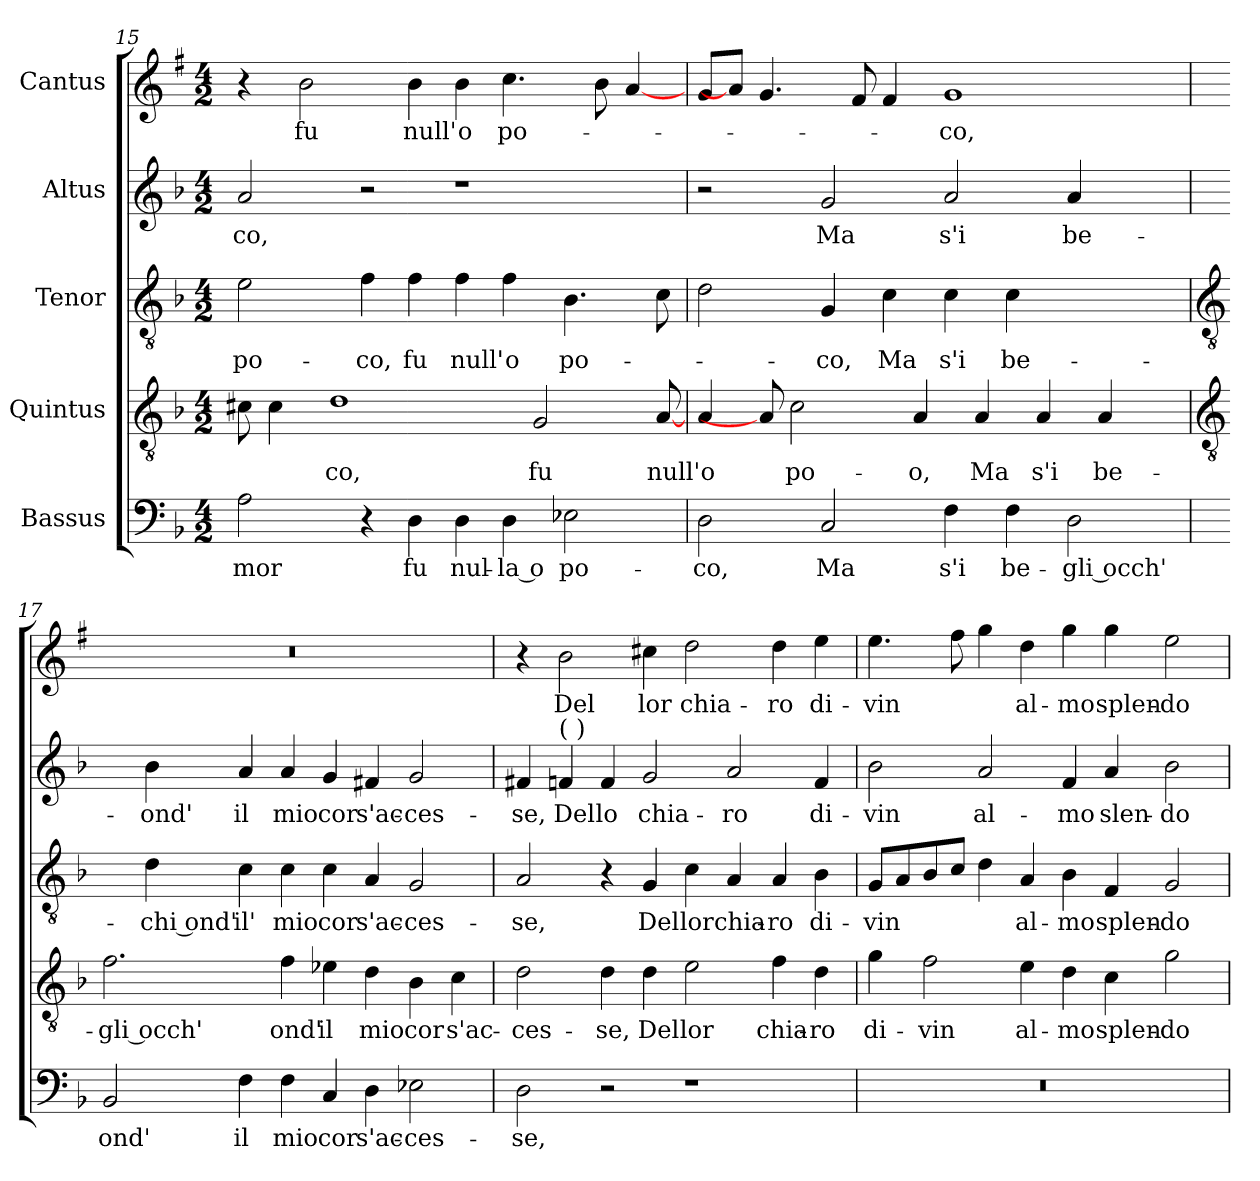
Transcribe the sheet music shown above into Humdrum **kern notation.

**kern	**text	**kern	**text	**kern	**text	**kern	**text	**kern	**text
*part5	*part5	*part4	*part4	*part3	*part3	*part2	*part2	*part1	*part1
*staff5	*staff5	*staff4	*staff4	*staff3	*staff3	*staff2	*staff2	*staff1	*staff1
*I"Bassus	*	*I"Quintus	*	*I"Tenor	*	*I"Altus	*	*I"Cantus	*
*clefF4	*	*clefGv2	*	*clefGv2	*	*clefG2	*	*clefG2	*
*	*	*	*	*	*	*	*	*ITrd1c2	*
*k[b-]	*	*k[b-]	*	*k[b-]	*	*k[b-]	*	*k[b-]	*
*F:	*	*F:	*	*F:	*	*F:	*	*F:	*
*M4/2	*	*M4/2	*	*M4/2	*	*M4/2	*	*M4/2	*
=15	=15	=15	=15	=15	=15	=15	=15	=15	=15
!	!LO:LY:b	!	!	!	!LO:LY:b	!	!LO:LY:b	!	!
2A	-mor	8c#	.	2e	po-	2a	-co,	4r	.
.	.	4c#	.	.	.	.	.	.	.
!	!	!	!	!	!	!	!	!	!LO:LY:b
.	.	.	.	.	.	.	.	2a	fu
!	!	!	!LO:LY:b	!	!	!	!	!	!
.	.	1d	-co,	.	.	.	.	.	.
!	!	!	!	!	!LO:LY:b	!	!	!	!
4r	.	.	.	4f	-co,	2r	.	.	.
!	!LO:LY:b	!	!	!	!LO:LY:b	!	!	!	!LO:LY:b
4D	fu	.	.	4f	fu	.	.	4a	null'
!	!LO:LY:b	!	!	!	!LO:LY:b	!	!	!	!LO:LY:b
4D	nul-	.	.	4f	null'	1r	.	4a	o
!	!LO:LY:b	!	!	!	!LO:LY:b	!	!	!	!LO:LY:b
4D	-la o	.	.	4f	o	.	.	4.b-	po-
!	!	!	!LO:LY:b	!	!	!	!	!	!
.	.	2G	fu	.	.	.	.	.	.
!	!LO:LY:b	!	!	!	!LO:LY:b	!	!	!	!
2E-X	po-	.	.	4.B-	po-	.	.	.	.
.	.	.	.	.	.	.	.	8a	.
.	.	.	.	.	.	.	.	[4g	.
!	!	!	!LO:LY:b	!	!	!	!	!	!
.	.	[8A	null'	8c	.	.	.	.	.
=16	=16	=16	=16	=16	=16	=16	=16	=16	=16
!	!LO:LY:b	!	!LO:LY:b	!	!	!	!	!	!
2D	-co,	4A	o	2d	.	2r	.	8f/L	.
.	.	.	.	.	.	.	.	8g/J]	.
.	.	8A]	.	.	.	.	.	4.f	.
!	!	!	!LO:LY:b	!	!	!	!	!	!
.	.	2c	po-	.	.	.	.	.	.
!	!LO:LY:b	!	!	!	!LO:LY:b	!	!LO:LY:b	!	!
2C	Ma	.	.	4G	-co,	2g	Ma	.	.
.	.	.	.	.	.	.	.	8e	.
!	!	!	!	!	!LO:LY:b	!	!	!	!
.	.	.	.	4c	Ma	.	.	4e	.
!	!	!	!LO:LY:b	!	!	!	!	!	!
.	.	4A	-o,	.	.	.	.	.	.
!	!LO:LY:b	!	!	!	!LO:LY:b	!	!LO:LY:b	!	!LO:LY:b
4F	s'i	.	.	4c	s'i	2a	s'i	1f	-co,
!	!	!	!LO:LY:b	!	!	!	!	!	!
.	.	4A	Ma	.	.	.	.	.	.
!	!LO:LY:b	!	!	!	!LO:LY:b	!	!	!	!
4F	be-	.	.	4c	be-	.	.	.	.
!	!	!	!LO:LY:b	!	!	!	!	!	!
.	.	4A	s'i	.	.	.	.	.	.
!	!LO:LY:b	!	!	!	!LO:LY:b	!	!LO:LY:b	!	!
2D	-gli occh'	.	.	[2dyy	-gli oc-	4a	be-	.	.
!	!	!	!LO:LY:b	!	!	!	!	!	!
.	.	4A	be-	.	.	.	.	.	.
!	!	!	!	!	!	!	!LO:LY:b	!	!
.	.	.	.	.	.	[4fyy	-gli occh'__	.	.
.	.	8ryy	.	.	.	.	.	.	.
!!LO:LB:g=z
=17	=17	=17	=17	=17	=17	=17	=17	=17	=17
*	*	*clefGv2	*	*clefGv2	*	*	*	*	*
!	!LO:LY:b	!	!LO:LY:b	!	!	!	!LO:LY:b	!	!
2BB-	ond'	2.f	-gli occh'	4dyy]	.	4fyy]	___	0r	.
!	!	!	!	!	!LO:LY:b	!	!LO:LY:b	!	!
.	.	.	.	4d	-chi ond'	4b-	ond'	.	.
!	!LO:LY:b	!	!	!	!LO:LY:b	!	!LO:LY:b	!	!
4F	il	.	.	4c	il'	4a	il	.	.
!	!LO:LY:b	!	!LO:LY:b	!	!LO:LY:b	!	!LO:LY:b	!	!
4F	mio	4f	ond'	4c	mio	4a	mio	.	.
!	!LO:LY:b	!	!LO:LY:b	!	!LO:LY:b	!	!LO:LY:b	!	!
4C	cor	4e-X	il	4c	cor	4g	cor	.	.
!	!LO:LY:b	!	!LO:LY:b	!	!LO:LY:b	!	!LO:LY:b	!	!
4D	s'ac-	4d	mio	4A	s'ac-	4f#X	s'ac-	.	.
!	!LO:LY:b	!	!LO:LY:b	!	!LO:LY:b	!	!LO:LY:b	!	!
2E-X	-ces-	4B-	cor	2G	-ces-	2g	-ces-	.	.
!	!	!	!LO:LY:b	!	!	!	!	!	!
.	.	4c	s'ac-	.	.	.	.	.	.
=18	=18	=18	=18	=18	=18	=18	=18	=18	=18
!	!LO:LY:b	!	!LO:LY:b	!	!LO:LY:b	!	!LO:LY:b	!	!
2D	-se,	2d	-ces-	2A	-se,	4f#	-se,	4r	.
!	!	!	!	!	!	!LO:TX:a:t=(  )	!	!	!
!	!	!	!	!	!	!	!LO:LY:b	!	!LO:LY:b
.	.	.	.	.	.	4f	Del	2a	Del
!	!	!	!LO:LY:b	!	!	!	!LO:LY:b	!	!
2r	.	4d	-se,	4r	.	4f	lo	.	.
!	!	!	!LO:LY:b	!	!LO:LY:b	!	!LO:LY:b	!	!LO:LY:b
.	.	4d	Del	4G	Del	2g	chia-	4bn	lor
!	!	!	!LO:LY:b	!	!LO:LY:b	!	!	!	!LO:LY:b
1r	.	2e	lor	4c	lor	.	.	2cc	chia-
!	!	!	!	!	!LO:LY:b	!	!LO:LY:b	!	!
.	.	.	.	4A	chia-	2a	-ro	.	.
!	!	!	!LO:LY:b	!	!LO:LY:b	!	!	!	!LO:LY:b
.	.	4f	chia-	4A	-ro	.	.	4cc	-ro
!	!	!	!LO:LY:b	!	!LO:LY:b	!	!LO:LY:b	!	!LO:LY:b
.	.	4d	-ro	4B-	di-	4f	di-	4dd	di-
=19	=19	=19	=19	=19	=19	=19	=19	=19	=19
!	!	!	!LO:LY:b	!	!LO:LY:b	!	!LO:LY:b	!	!LO:LY:b
0r	.	4g	di-	8GL	-vin	2b-	-vin	4.dd	-vin
.	.	.	.	8A	.	.	.	.	.
!	!	!	!LO:LY:b	!	!	!	!	!	!
.	.	2f	-vin	8B-	.	.	.	.	.
.	.	.	.	8cJ	.	.	.	8ee	.
!	!	!	!	!	!	!	!LO:LY:b	!	!
.	.	.	.	4d	.	2a	al-	4ff	.
!	!	!	!LO:LY:b	!	!LO:LY:b	!	!	!	!LO:LY:b
.	.	4e	al-	4A	al-	.	.	4cc	al-
!	!	!	!LO:LY:b	!	!LO:LY:b	!	!LO:LY:b	!	!LO:LY:b
.	.	4d	-mo	4B-	-mo	4f	-mo	4ff	-mo
!	!	!	!LO:LY:b	!	!LO:LY:b	!	!LO:LY:b	!	!LO:LY:b
.	.	4c	splen-	4F	splen-	4a	slen-	4ff	splen-
!	!	!	!LO:LY:b	!	!LO:LY:b	!	!LO:LY:b	!	!LO:LY:b
.	.	2g	-do-	2G	-do-	2b-	-do-	2dd	-do-
=	=	=	=	=	=	=	=	=	=
*-	*-	*-	*-	*-	*-	*-	*-	*-	*-
